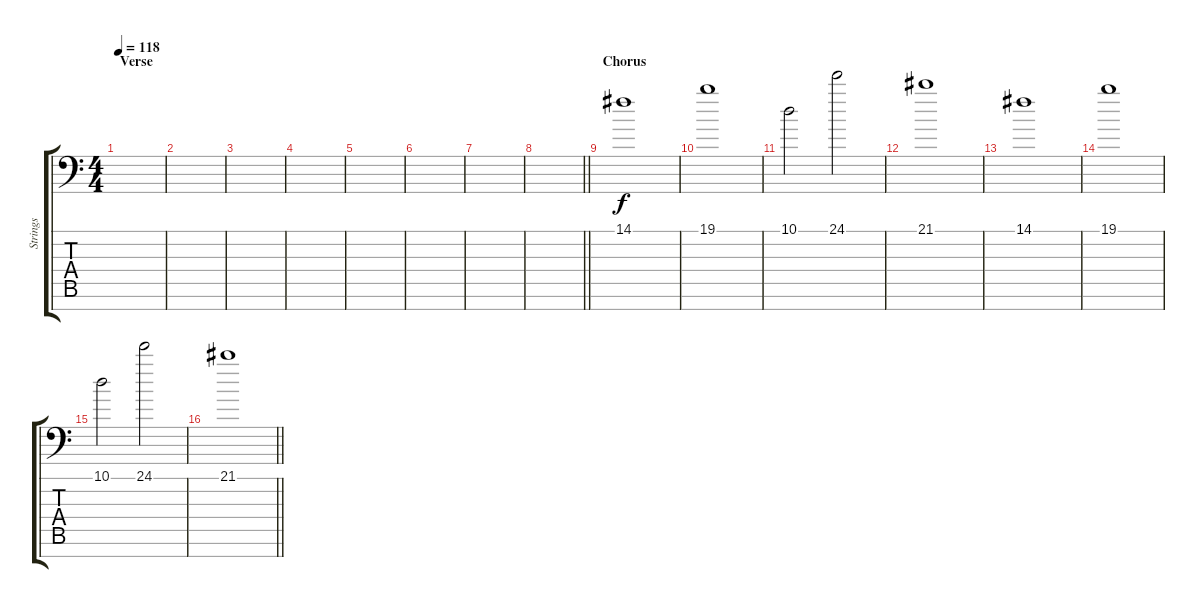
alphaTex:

\track ("Strings" "Strings") {instrument stringensemble1}
\staff {score tabs}
\tuning (E4 B3 G3 D3 A2 E2 C-1) {hide}
\ts (4 4)
\section ("" "Verse")
\tempo 118
\clef f4
\ks c
|
|
|
|
|
|
|
\barLineRight lightlight
|
\section ("" "Chorus")
14.1.1 |
19.1.1 |
10.1.2 24.1.2 |
21.1.1 |
14.1.1 |
19.1.1 |
10.1.2 24.1.2 |
\barLineRight lightlight
21.1.1
